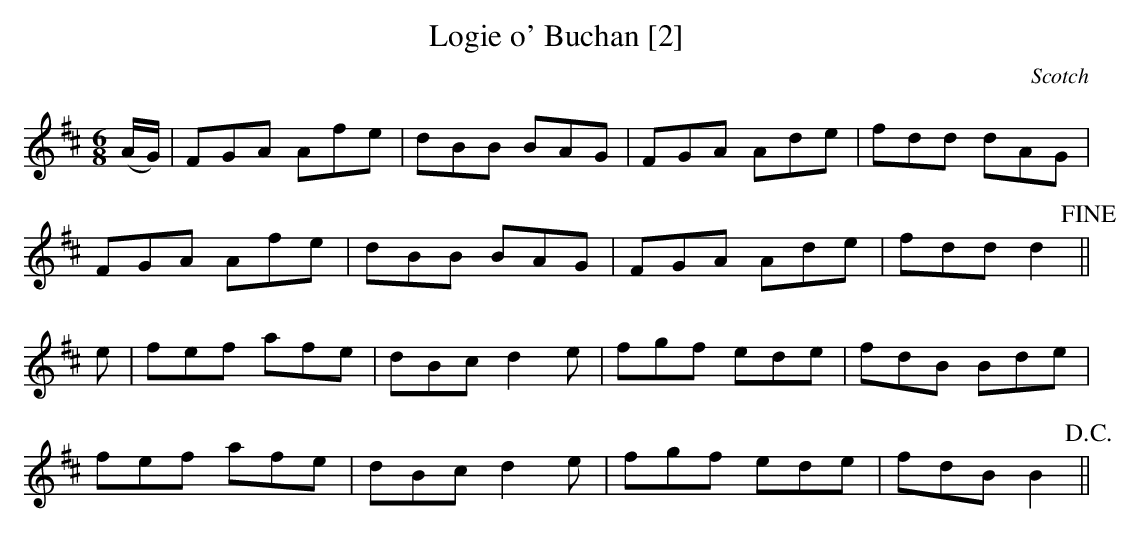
X:1
T:Logie o' Buchan [2]
O:Scotch
M:6/8
L:1/8
K:D
(A/G/)|FGA Afe|dBB BAG|FGA Ade|fdd dAG|
FGA Afe|dBB BAG|FGA Ade|fdd d2!fine!||
e|fef afe|dBc d2e|fgf ede|fdB Bde|
fef afe|dBc d2e|fgf ede|fdB B2!D.C.!||
